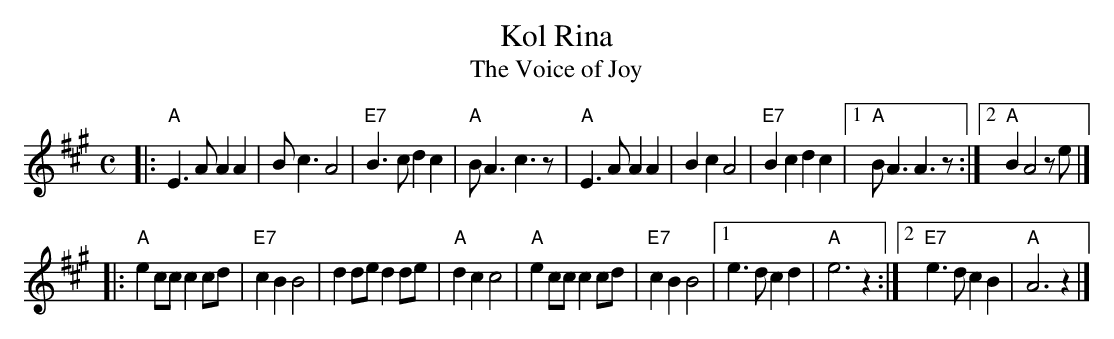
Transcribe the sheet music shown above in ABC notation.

X:1
T: Kol Rina
T: The Voice of Joy
M: C
L: 1/8
K: A
|: "A"E3A A2A2 | Bc3  A4 | "E7"B3c  d2c2 | "A"BA3 c3z \
|  "A"E3A A2A2 | B2c2 A4 | "E7"B2c2 d2c2 |1 "A"BA3 A3z :|2 "A"B2 A4 ze |]
|: "A"e2 cc c2 cd | "E7"c2B2 B4 | d2 de d2 de | "A"d2c2 c4 \
|  "A"e2 cc c2 cd | "E7"c2B2 B4 |1 e3d c2d2 | "A"e6 z2 :|2 "E7"e3d c2B2 | "A"A6 z2 |]
